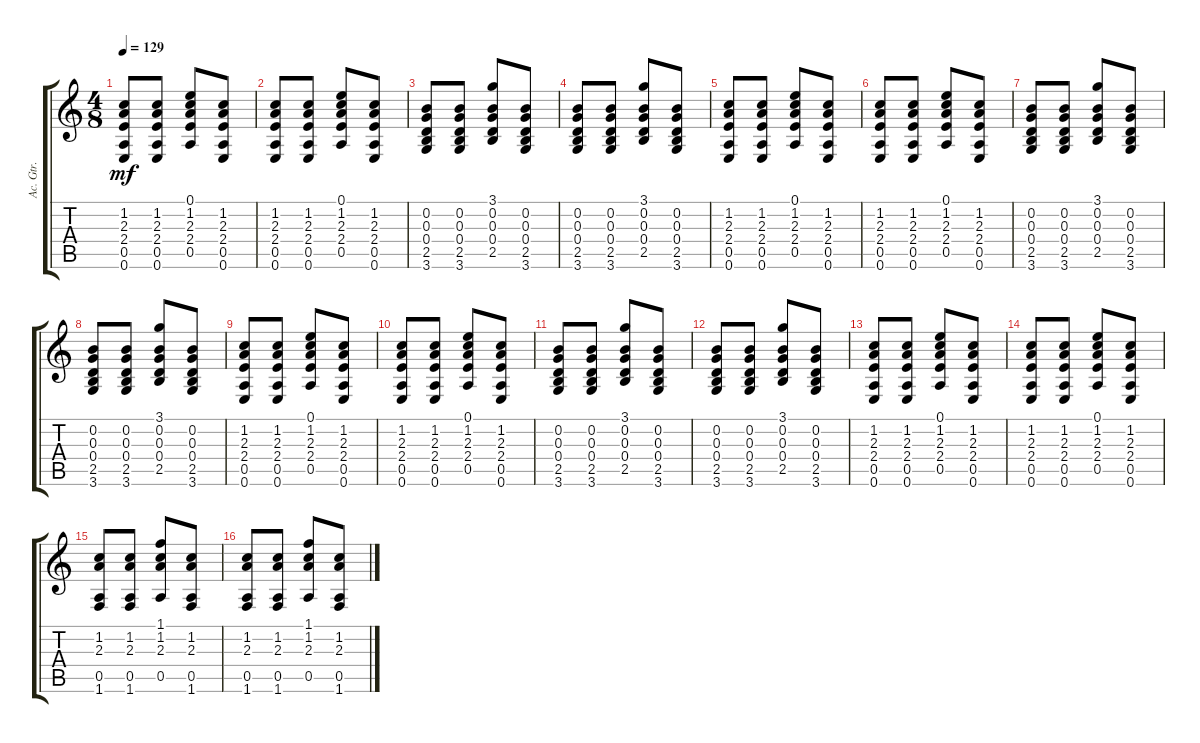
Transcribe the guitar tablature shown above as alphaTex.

\track ("Ac. Gtr." "Ac. Gtr.") {instrument acousticguitarsteel}
\staff {score tabs}
\tuning (E4 B3 G3 D3 A2 E2) {hide}
\ts (4 8)
\tempo 129
\clef g2
\ks c
(1.2 2.3 2.4 0.5 0.6).8{dy mf} (1.2 2.3 2.4 0.5 0.6).8 (0.1 1.2 2.3 2.4 0.5).8 (1.2 2.3 2.4 0.5 0.6).8 |
(1.2 2.3 2.4 0.5 0.6).8 (1.2 2.3 2.4 0.5 0.6).8 (0.1 1.2 2.3 2.4 0.5).8 (1.2 2.3 2.4 0.5 0.6).8 |
(0.2 0.3 0.4 2.5 3.6).8 (0.2 0.3 0.4 2.5 3.6).8 (3.1 0.2 0.3 0.4 2.5).8 (0.2 0.3 0.4 2.5 3.6).8 |
(0.2 0.3 0.4 2.5 3.6).8 (0.2 0.3 0.4 2.5 3.6).8 (3.1 0.2 0.3 0.4 2.5).8 (0.2 0.3 0.4 2.5 3.6).8 |
(1.2 2.3 2.4 0.5 0.6).8 (1.2 2.3 2.4 0.5 0.6).8 (0.1 1.2 2.3 2.4 0.5).8 (1.2 2.3 2.4 0.5 0.6).8 |
(1.2 2.3 2.4 0.5 0.6).8 (1.2 2.3 2.4 0.5 0.6).8 (0.1 1.2 2.3 2.4 0.5).8 (1.2 2.3 2.4 0.5 0.6).8 |
(0.2 0.3 0.4 2.5 3.6).8 (0.2 0.3 0.4 2.5 3.6).8 (3.1 0.2 0.3 0.4 2.5).8 (0.2 0.3 0.4 2.5 3.6).8 |
(0.2 0.3 0.4 2.5 3.6).8 (0.2 0.3 0.4 2.5 3.6).8 (3.1 0.2 0.3 0.4 2.5).8 (0.2 0.3 0.4 2.5 3.6).8 |
(1.2 2.3 2.4 0.5 0.6).8 (1.2 2.3 2.4 0.5 0.6).8 (0.1 1.2 2.3 2.4 0.5).8 (1.2 2.3 2.4 0.5 0.6).8 |
(1.2 2.3 2.4 0.5 0.6).8 (1.2 2.3 2.4 0.5 0.6).8 (0.1 1.2 2.3 2.4 0.5).8 (1.2 2.3 2.4 0.5 0.6).8 |
(0.2 0.3 0.4 2.5 3.6).8 (0.2 0.3 0.4 2.5 3.6).8 (3.1 0.2 0.3 0.4 2.5).8 (0.2 0.3 0.4 2.5 3.6).8 |
(0.2 0.3 0.4 2.5 3.6).8 (0.2 0.3 0.4 2.5 3.6).8 (3.1 0.2 0.3 0.4 2.5).8 (0.2 0.3 0.4 2.5 3.6).8 |
(1.2 2.3 2.4 0.5 0.6).8 (1.2 2.3 2.4 0.5 0.6).8 (0.1 1.2 2.3 2.4 0.5).8 (1.2 2.3 2.4 0.5 0.6).8 |
(1.2 2.3 2.4 0.5 0.6).8 (1.2 2.3 2.4 0.5 0.6).8 (0.1 1.2 2.3 2.4 0.5).8 (1.2 2.3 2.4 0.5 0.6).8 |
(1.2 2.3 0.5 1.6).8 (1.2 2.3 0.5 1.6).8 (1.1 1.2 2.3 0.5).8 (1.2 2.3 0.5 1.6).8 |
(1.2 2.3 0.5 1.6).8 (1.2 2.3 0.5 1.6).8 (1.1 1.2 2.3 0.5).8 (1.2 2.3 0.5 1.6).8
